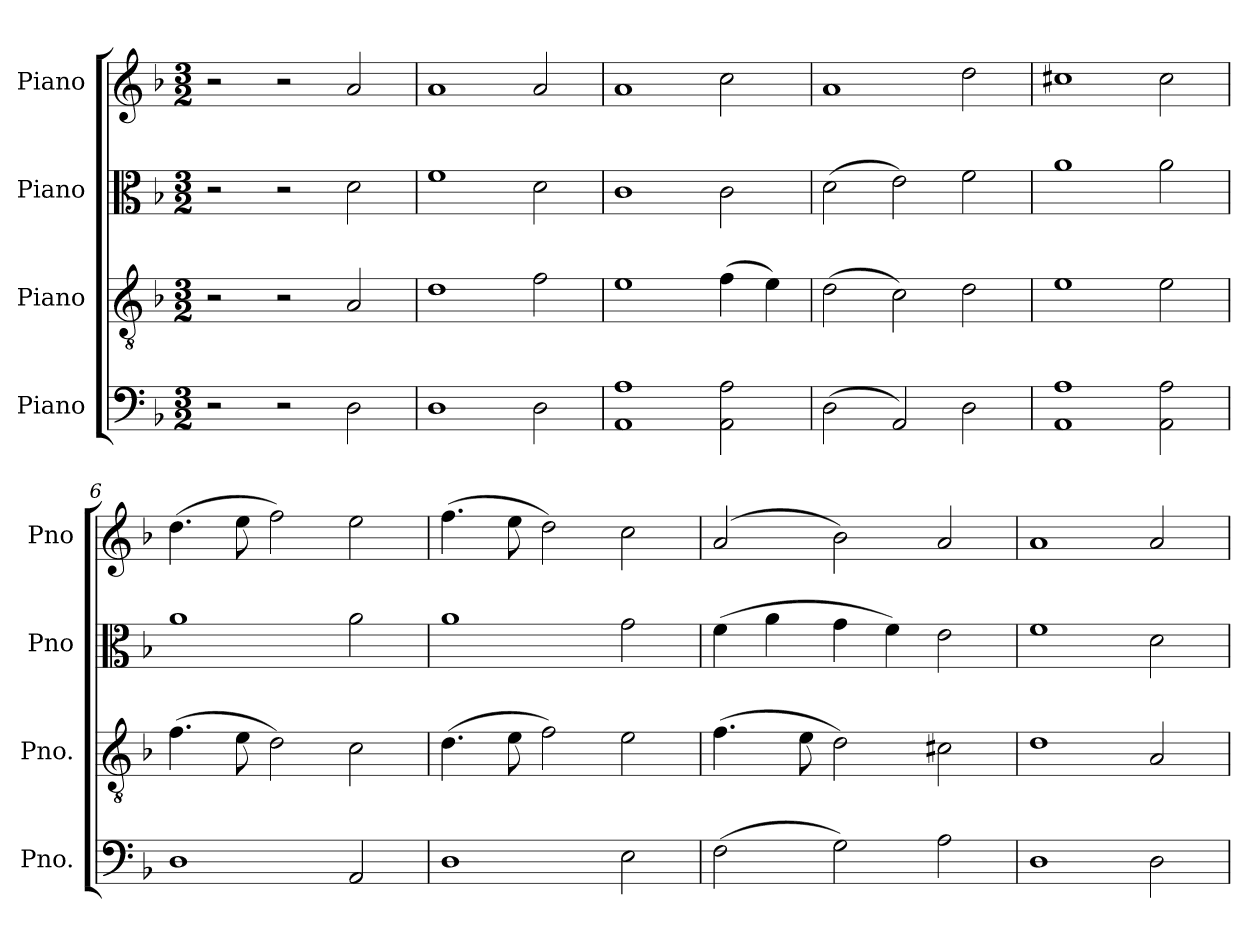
**kern	**kern	**kern	**kern
*part4	*part3	*part2	*part1
*staff4	*staff3	*staff2	*staff1
*I"Piano	*I"Piano	*I"Piano	*I"Piano
*I'Pno.	*I'Pno.	*I'Pno	*I'Pno
*clefF4	*clefGv2	*clefC3	*clefG2
*k[b-]	*k[b-]	*k[b-]	*k[b-]
*M3/2	*M3/2	*M3/2	*M3/2
=1	=1	=1	=1
2r	2r	2r	2r
2r	2r	2r	2r
*	*	*	*MM200
2D\	2A/	2d\	2a/
=2	=2	=2	=2
1D	1d	1f	1a
2D\	2f\	2d\	2a/
=3	=3	=3	=3
1AA 1A	1e	1c	1a
2AA\ 2A\	(>4f\	2c\	2cc\
.	4e\)	.	.
=4	=4	=4	=4
(>2D\	(>2d\	(>2d\	1a
2AA/)	2c\)	2e\)	.
2D\	2d\	2f\	2dd\
=5	=5	=5	=5
1AA 1A	1e	1a	1cc#X
2AA\ 2A\	2e\	2a\	2cc#\
=6	=6	=6	=6
1D	(>4.f\	1a	(>4.dd\
.	8e\	.	8ee\
.	2d\)	.	2ff\)
2AA/	2c\	2a\	2ee\
=7	=7	=7	=7
1D	(>4.d\	1a	(>4.ff\
.	8e\	.	8ee\
.	2f\)	.	2dd\)
2E\	2e\	2g\	2cc\
=8	=8	=8	=8
(>2F\	(>4.f\	(>4f\	(>2a/
.	.	4a\	.
.	8e\	.	.
2G\)	2d\)	4g\	2b-\)
.	.	4f\)	.
2A\	2c#X\	2e\	2a/
!!LO:LB:g=z
=9	=9	=9	=9
1D	1d	1f	1a
2D\	2A/	2d\	2a/
=	=	=	=
*-	*-	*-	*-
